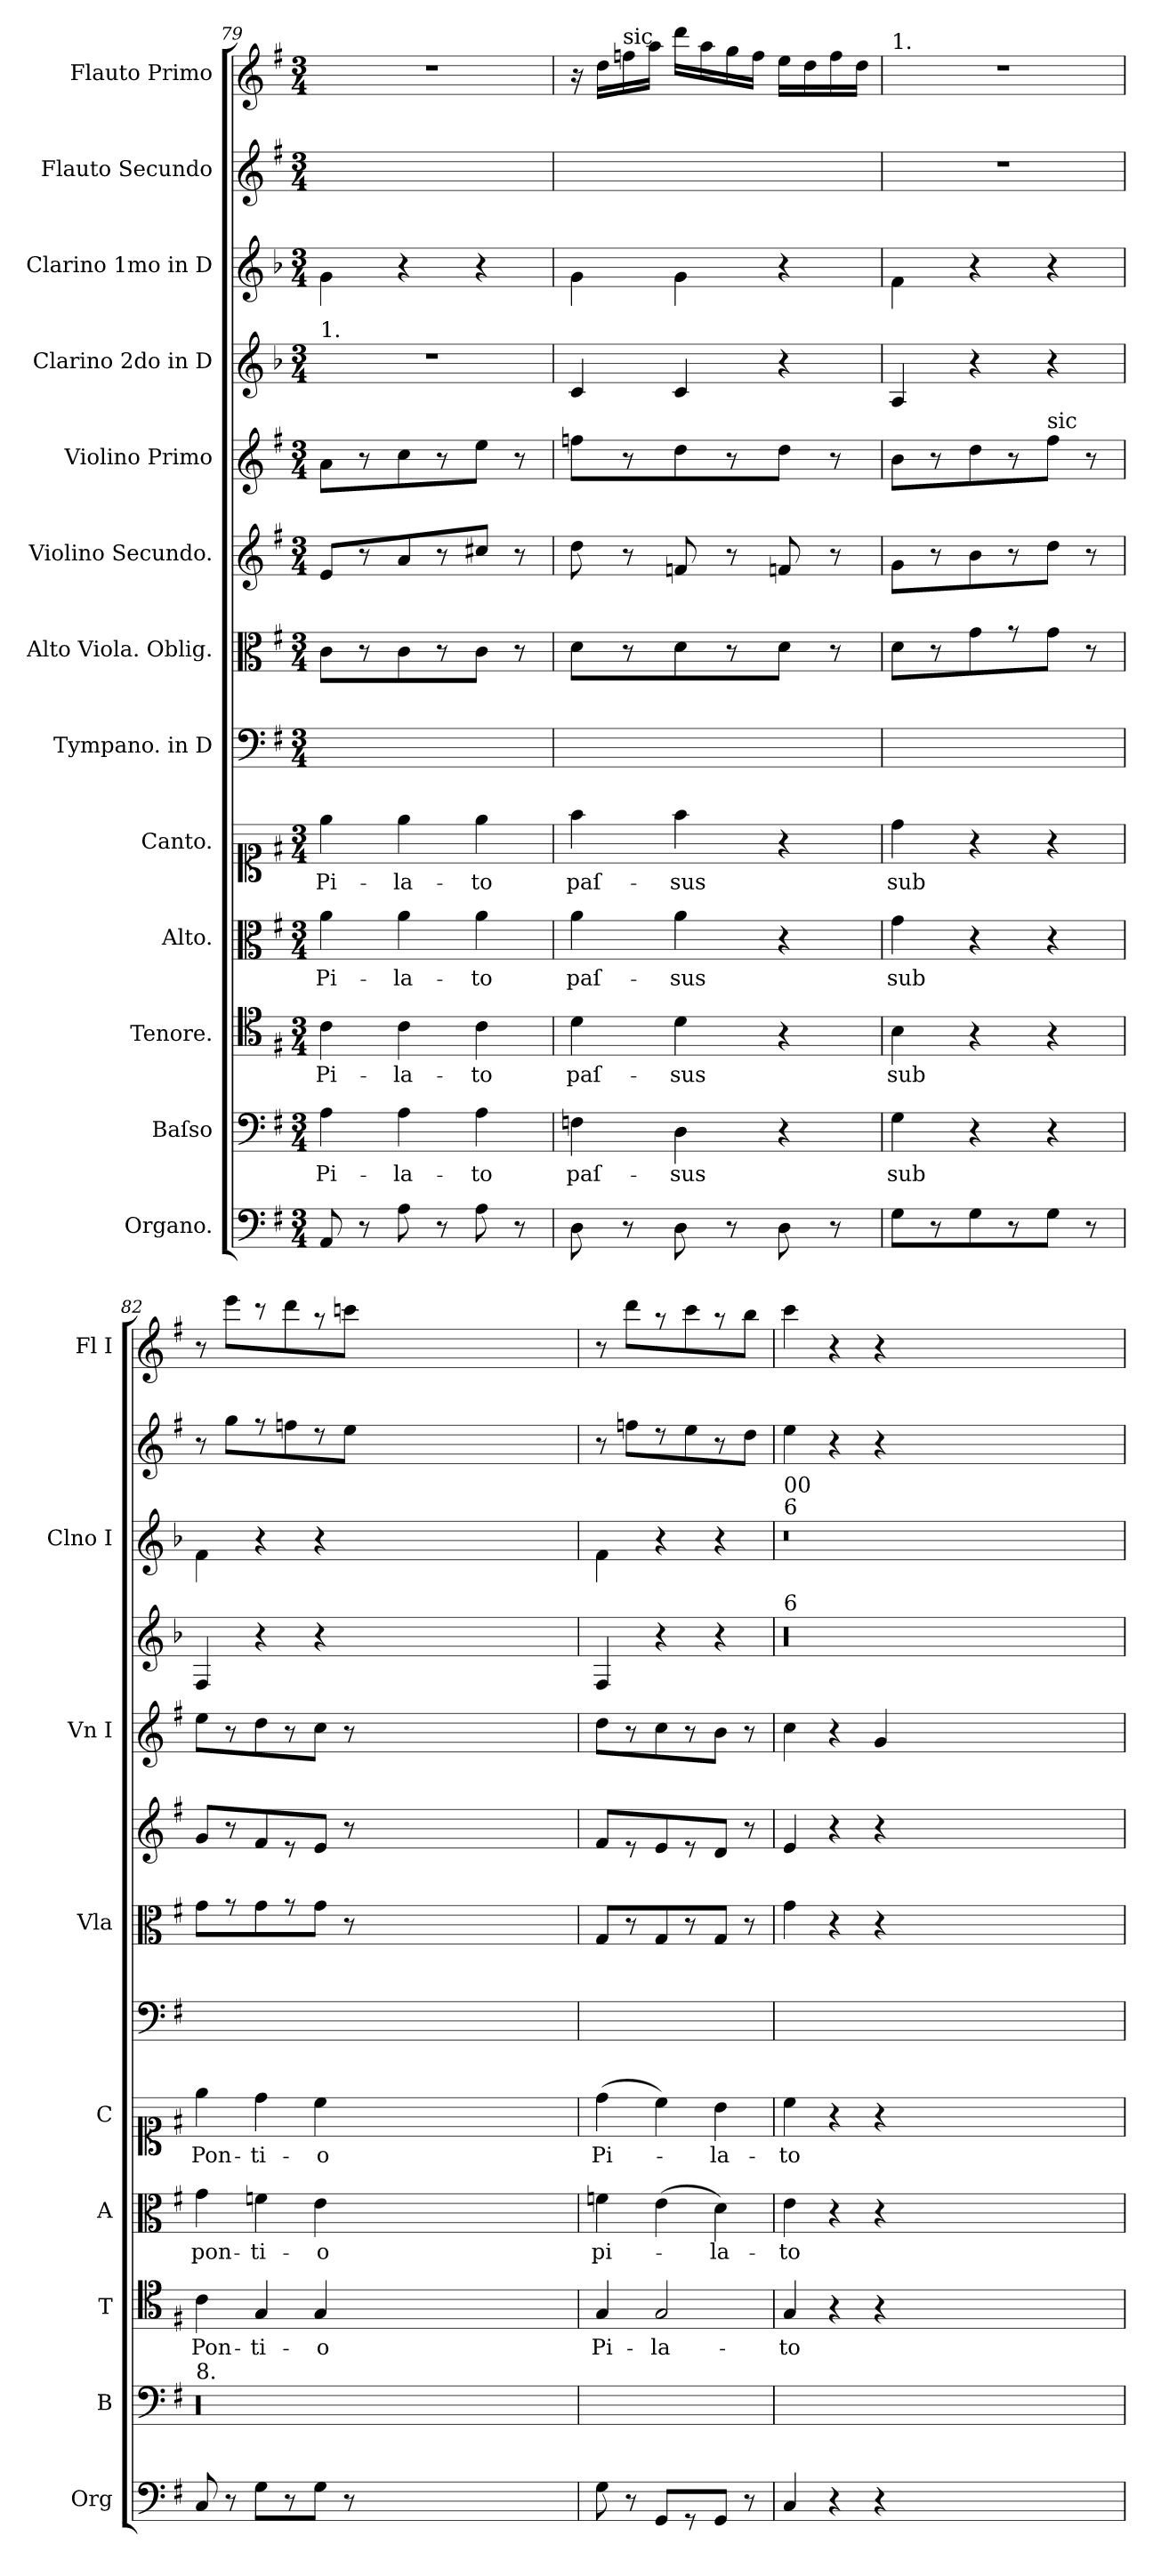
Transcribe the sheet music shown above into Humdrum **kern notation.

**kern	**kern	**text	**kern	**text	**kern	**text	**kern	**text	**kern	**kern	**kern	**kern	**kern	**kern	**kern	**kern
*part13	*part12	*part12	*part11	*part11	*part10	*part10	*part9	*part9	*part8	*part7	*part6	*part5	*part4	*part3	*part2	*part1
*staff13	*staff12	*staff12	*staff11	*staff11	*staff10	*staff10	*staff9	*staff9	*staff8	*staff7	*staff6	*staff5	*staff4	*staff3	*staff2	*staff1
*I"Organo.	*I"Baſso	*	*I"Tenore.	*	*I"Alto.	*	*I"Canto.	*	*I"Tympano. in D	*I"Alto Viola. Oblig.	*I"Violino Secundo.	*I"Violino Primo	*I"Clarino 2do in D	*I"Clarino 1mo in D	*I"Flauto Secundo	*I"Flauto Primo
*I'Org	*I'B	*	*I'T	*	*I'A	*	*I'C	*	*	*I'Vla	*	*I'Vn I	*	*I'Clno I	*	*I'Fl I
*clefF4	*clefF4	*	*clefC4	*	*clefC3	*	*clefC1	*	*clefF4	*clefC3	*clefG2	*clefG2	*clefG2	*clefG2	*clefG2	*clefG2
*	*	*	*	*	*	*	*	*	*	*	*	*	*ITrd-1c-2	*ITrd-1c-2	*	*
*k[f#]	*k[f#]	*	*k[f#]	*	*k[f#]	*	*k[f#]	*	*k[f#]	*k[f#]	*k[f#]	*k[f#]	*k[f#]	*k[f#]	*k[f#]	*k[f#]
*M3/4	*M3/4	*	*M3/4	*	*M3/4	*	*M3/4	*	*M3/4	*M3/4	*M3/4	*M3/4	*M3/4	*M3/4	*M3/4	*M3/4
=79	=79	=79	=79	=79	=79	=79	=79	=79	=79	=79	=79	=79	=79	=79	=79	=79
!	!	!	!	!	!	!	!	!	!	!	!	!	!LO:TX:a:t=1.	!	!	!
8AA/	4A\	Pi-	4c\	Pi-	4a\	Pi-	4ee\	Pi-	2.ryy	8c\L	8e/L	8a\L	2.r	4a\	2.ryy	2.r
8r	.	.	.	.	.	.	.	.	.	8r	8r	8r	.	.	.	.
8A\	4A\	-la-	4c\	-la-	4a\	-la-	4ee\	-la-	.	8c\	8a/	8cc\	.	4r	.	.
8r	.	.	.	.	.	.	.	.	.	8r	8r	8r	.	.	.	.
8A\	4A\	-to	4c\	-to	4a\	-to	4ee\	-to	.	8c\J	8cc#X/J	8ee\J	.	4r	.	.
8r	.	.	.	.	.	.	.	.	.	8r	8r	8r	.	.	.	.
=80	=80	=80	=80	=80	=80	=80	=80	=80	=80	=80	=80	=80	=80	=80	=80	=80
8D\	4Fn\	paſ-	4d\	paſ-	4a\	paſ-	4ff#\	paſ-	2.ryy	8d\L	8dd\	8ffn\L	4d/	4a\	2.ryy	16r
.	.	.	.	.	.	.	.	.	.	.	.	.	.	.	.	16dd\LL
!	!	!	!	!	!	!	!	!	!	!	!	!	!	!	!	!LO:TX:a:t=sic
8r	.	.	.	.	.	.	.	.	.	8r	8r	8r	.	.	.	16ffn\
.	.	.	.	.	.	.	.	.	.	.	.	.	.	.	.	16aa\JJ
8D\	4D\	-sus	4d\	-sus	4a\	-sus	4ff#\	-sus	.	8d\	8fn/	8dd\	4d/	4a\	.	16ddd\LL
.	.	.	.	.	.	.	.	.	.	.	.	.	.	.	.	16aa\
8r	.	.	.	.	.	.	.	.	.	8r	8r	8r	.	.	.	16gg\
.	.	.	.	.	.	.	.	.	.	.	.	.	.	.	.	16ff\JJ
8D\	4r	.	4r	.	4r	.	4r	.	.	8d\J	8fn/	8dd\J	4r	4r	.	16ee\LL
.	.	.	.	.	.	.	.	.	.	.	.	.	.	.	.	16dd\
8r	.	.	.	.	.	.	.	.	.	8r	8r	8r	.	.	.	16ff\
.	.	.	.	.	.	.	.	.	.	.	.	.	.	.	.	16dd\JJ
=81	=81	=81	=81	=81	=81	=81	=81	=81	=81	=81	=81	=81	=81	=81	=81	=81
!	!	!	!	!	!	!	!	!	!	!	!	!	!	!	!	!LO:TX:a:t=1.
8G\L	4G\	sub	4B\	sub	4g\	sub	4dd\	sub	2.ryy	8d\L	8g\L	8b\L	4B/	4g\	2.r	2.r
8r	.	.	.	.	.	.	.	.	.	8r	8r	8r	.	.	.	.
8G\	4r	.	4r	.	4r	.	4r	.	.	8g\	8b\	8dd\	4r	4r	.	.
8r	.	.	.	.	.	.	.	.	.	8r	8r	8r	.	.	.	.
!	!	!	!	!	!	!	!	!	!	!	!	!LO:TX:a:t=sic	!	!	!	!
8G\J	4r	.	4r	.	4r	.	4r	.	.	8g\J	8dd\J	8ff#\J	4r	4r	.	.
8r	.	.	.	.	.	.	.	.	.	8r	8r	8r	.	.	.	.
=82	=82	=82	=82	=82	=82	=82	=82	=82	=82	=82	=82	=82	=82	=82	=82	=82
!	!LO:TX:a:t=8.	!	!	!	!	!	!	!	!	!	!	!	!	!	!	!
!	!LO:N:vis=00	!	!	!	!	!	!	!	!	!	!	!	!	!	!	!
8C/	0.r	.	4c\	Pon-	4g\	pon-	4ee\	Pon-	2.ryy	8g\L	8g/L	8ee\L	4G/	4g\	8r	8r
8r	.	.	.	.	.	.	.	.	.	8r	8r	8r	.	.	8gg\L	8eee\L
8G\L	.	.	4G/	-ti-	4fn\	-ti-	4dd\	-ti-	.	8g\	8f#/	8dd\	4r	4r	8r	8r
8r	.	.	.	.	.	.	.	.	.	8r	8r	8r	.	.	8ffn\	8ddd\
8G\J	.	.	4G/	-o	4e\	-o	4cc\	-o	.	8g\J	8e/J	8cc\J	4r	4r	8r	8r
8r	.	.	.	.	.	.	.	.	.	8r	8r	8r	.	.	8ee\J	8cccn\J
0ryy	.	.	0ryy	.	0ryy	.	0ryy	.	0ryy	0ryy	0ryy	0ryy	0ryy	0ryy	0ryy	0ryy
4ryy	.	.	4ryy	.	4ryy	.	4ryy	.	4ryy	4ryy	4ryy	4ryy	4ryy	4ryy	4ryy	4ryy
=83	=83	=83	=83	=83	=83	=83	=83	=83	=83	=83	=83	=83	=83	=83	=83	=83
8G\	2.ryy	.	4G/	Pi-	4fn\	pi-	(4dd\	Pi-	2.ryy	8G/L	8f#/L	8dd\L	4G/	4g\	8r	8r
8r	.	.	.	.	.	.	.	.	.	8r	8r	8r	.	.	8ffn\L	8ddd\L
8GG/L	.	.	2G/	-la-	(4e\	.	4cc\)	.	.	8G/	8e/	8cc\	4r	4r	8r	8r
8r	.	.	.	.	.	.	.	.	.	8r	8r	8r	.	.	8ee\	8ccc\
8GG/J	.	.	.	.	4d\)	-la-	4b\	-la-	.	8G/J	8d/J	8b\J	4r	4r	8r	8r
8r	.	.	.	.	.	.	.	.	.	8r	8r	8r	.	.	8dd\J	8bb\J
=84	=84	=84	=84	=84	=84	=84	=84	=84	=84	=84	=84	=84	=84	=84	=84	=84
!	!	!	!	!	!	!	!	!	!	!	!	!	!	!LO:TX:a:t=6	!	!
!	!	!	!	!	!	!	!	!	!	!	!	!	!	!LO:TX:a:t=00	!	!
!	!	!	!	!	!	!	!	!	!	!	!	!	!LO:TX:a:t=6	!	!	!
!	!	!	!	!	!	!	!	!	!	!	!	!	!LO:N:vis=00	!	!	!
4C/	0.ryy	.	4G/	-to	4e\	-to	4cc\	-to	2.ryy	4g\	4e/	4cc\	0.r	0.r	4ee\	4ccc\
4r	.	.	4r	.	4r	.	4r	.	.	4r	4r	4r	.	.	4r	4r
4r	.	.	4r	.	4r	.	4r	.	.	4r	4r	4g/	.	.	4r	4r
0ryy	.	.	0ryy	.	0ryy	.	0ryy	.	0ryy	0ryy	0ryy	0ryy	.	.	0ryy	0ryy
4ryy	.	.	4ryy	.	4ryy	.	4ryy	.	4ryy	4ryy	4ryy	4ryy	.	.	4ryy	4ryy
=	=	=	=	=	=	=	=	=	=	=	=	=	=	=	=	=
*-	*-	*-	*-	*-	*-	*-	*-	*-	*-	*-	*-	*-	*-	*-	*-	*-
